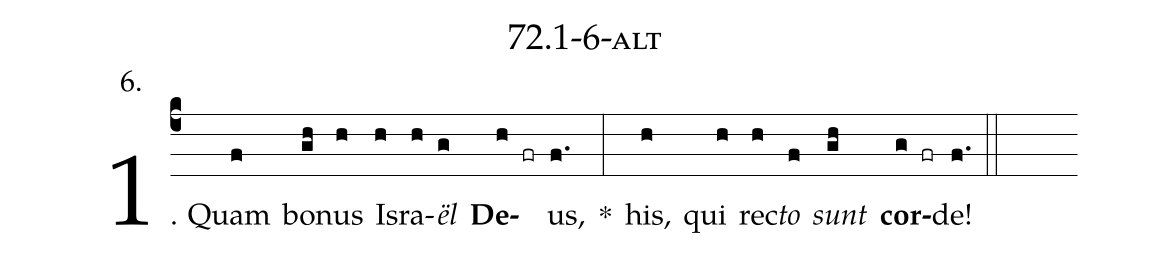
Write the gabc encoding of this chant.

name: 72.1-6-alt;
annotation: 6.;
%%
(c4)1. Quam(f) bo(gh)nus(h) Is(h)ra(h)<i>ël</i>(g) <b>De</b>(h fr)us,(f.) *(:) his,(h) qui(h) rec(h)<i>to</i>(f) <i>sunt</i>(gh) <b>cor</b>(g fr)de!(f.) (::)


%E(h) u(h) o(f) u(gh) a(g) e.(f.) (::)
